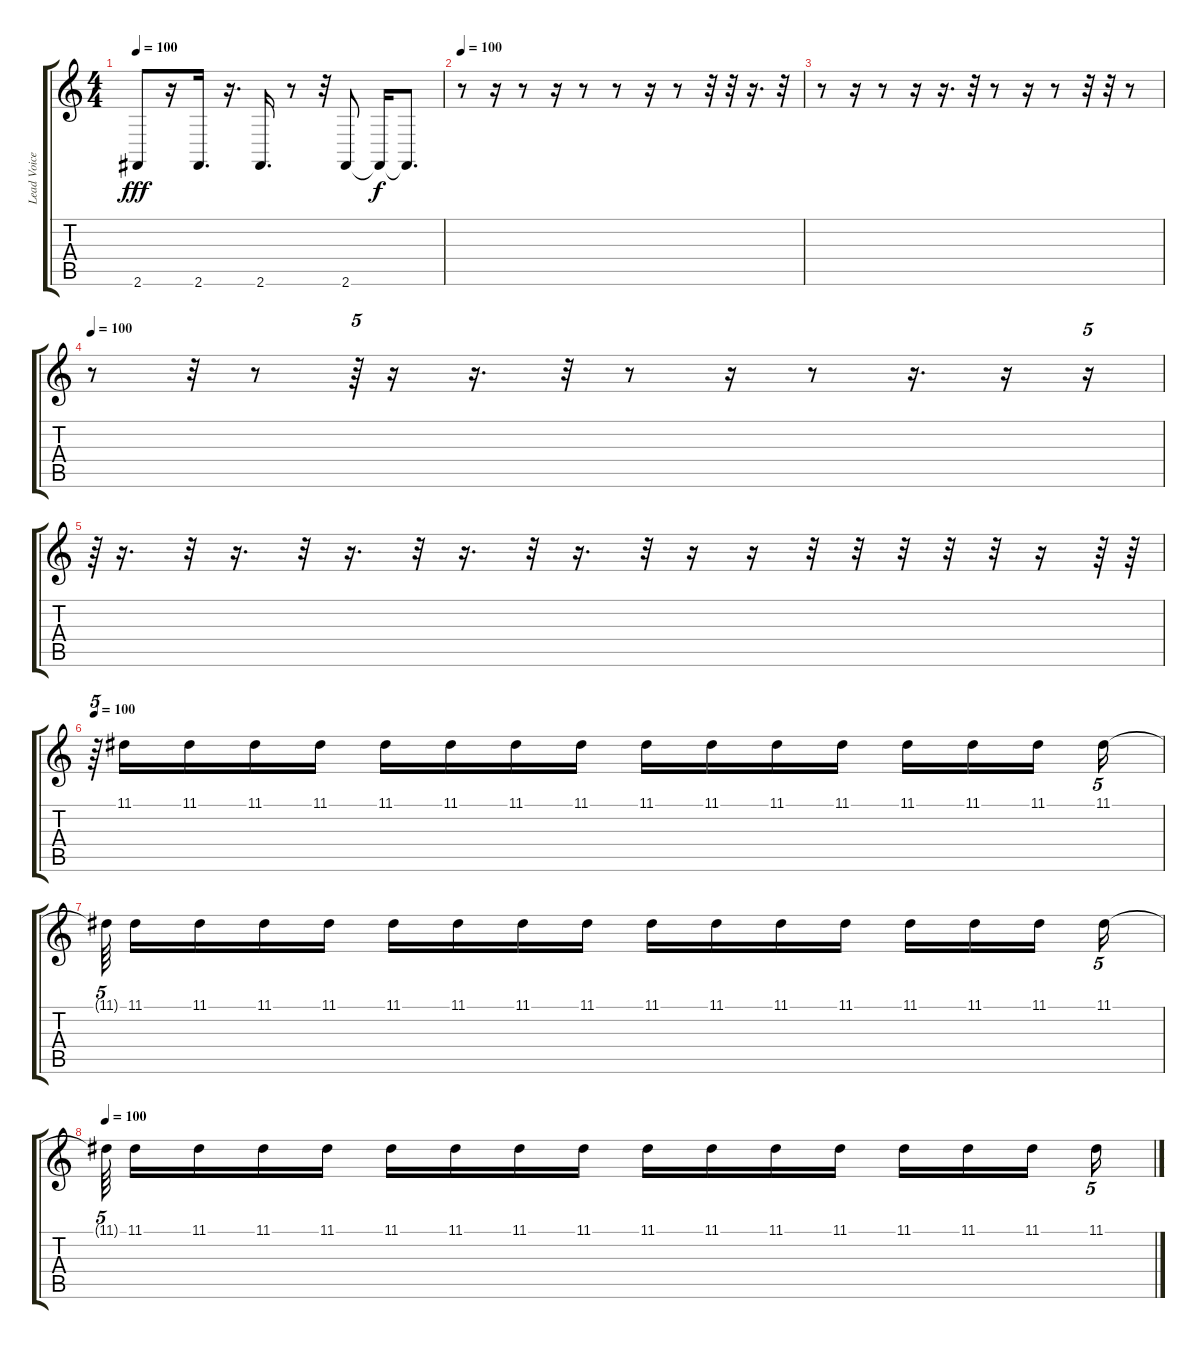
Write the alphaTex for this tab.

\track ("Lead Voice 2" "Lead Voice") {instrument lead6voice}
\staff {score tabs}
\tuning (E4 B3 G3 D3 A2 E2) {hide}
\ts (4 4)
\tempo 100
\clef g2
\ks c
2.6.8{dy fff} r.16 2.6.16{d} r.16{d} 2.6.16{d} r.8 r.32 2.6.8 2.6{t}.16{dy f} 2.6{t}.8{d} |
\tempo 100
r.8 r.16 r.8 r.16 r.8 r.8 r.16 r.8 r.32 r.32 r.16{d} r.32 |
r.8 r.16 r.8 r.16 r.16{d} r.32 r.8 r.16 r.8 r.32 r.32 r.8 |
\tempo 100
r.8 r.32 r.8 r.64{tu (5 4)} r.16 r.16{d} r.32 r.8 r.16 r.8 r.16{d} r.16 r.16{tu (5 4)} |
r.64{tu (5 4)} r.16{d} r.32 r.16{d} r.32 r.16{d} r.32 r.16{d} r.32 r.16{d} r.32 r.16 r.16 r.32 r.32 r.32 r.32 r.32 r.16 r.64 r.64 |
\tempo 100
r.64{tu (5 4)} 11.1.16 11.1.16 11.1.16 11.1.16 11.1.16 11.1.16 11.1.16 11.1.16 11.1.16 11.1.16 11.1.16 11.1.16 11.1.16 11.1.16 11.1.16{beam splitsecondary} 11.1.16{tu (5 4)} |
11.1{t}.64{tu (5 4) beam splitsecondary} 11.1.16 11.1.16 11.1.16 11.1.16 11.1.16 11.1.16 11.1.16 11.1.16 11.1.16 11.1.16 11.1.16 11.1.16 11.1.16 11.1.16 11.1.16{beam splitsecondary} 11.1.16{tu (5 4)} |
\tempo 100
11.1{t}.64{tu (5 4) beam splitsecondary} 11.1.16 11.1.16 11.1.16 11.1.16 11.1.16 11.1.16 11.1.16 11.1.16 11.1.16 11.1.16 11.1.16 11.1.16 11.1.16 11.1.16 11.1.16{beam splitsecondary} 11.1.16{tu (5 4)}
